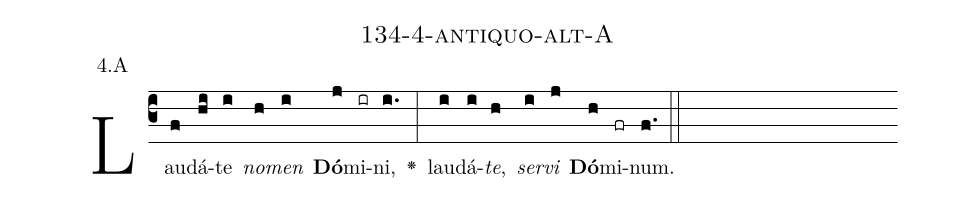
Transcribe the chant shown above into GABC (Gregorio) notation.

name: 134-4-antiquo-alt-A;
annotation: 4.A;
%%
(c3)Lau(f)dá(hi)te(i) <i>no</i>(h)<i>men</i>(i) <b>Dó</b>(j)mi(ir)ni,(i.) <v>\greheightstar</v>(:) lau(i)dá(i)<i>te</i>,(h) <i>ser</i>(i)<i>vi</i>(j) <b>Dó</b>(h)mi(fr)num.(f.) (::)


%E(i) u(h) o(i) u(j) a(h) e.(f.) (::)
